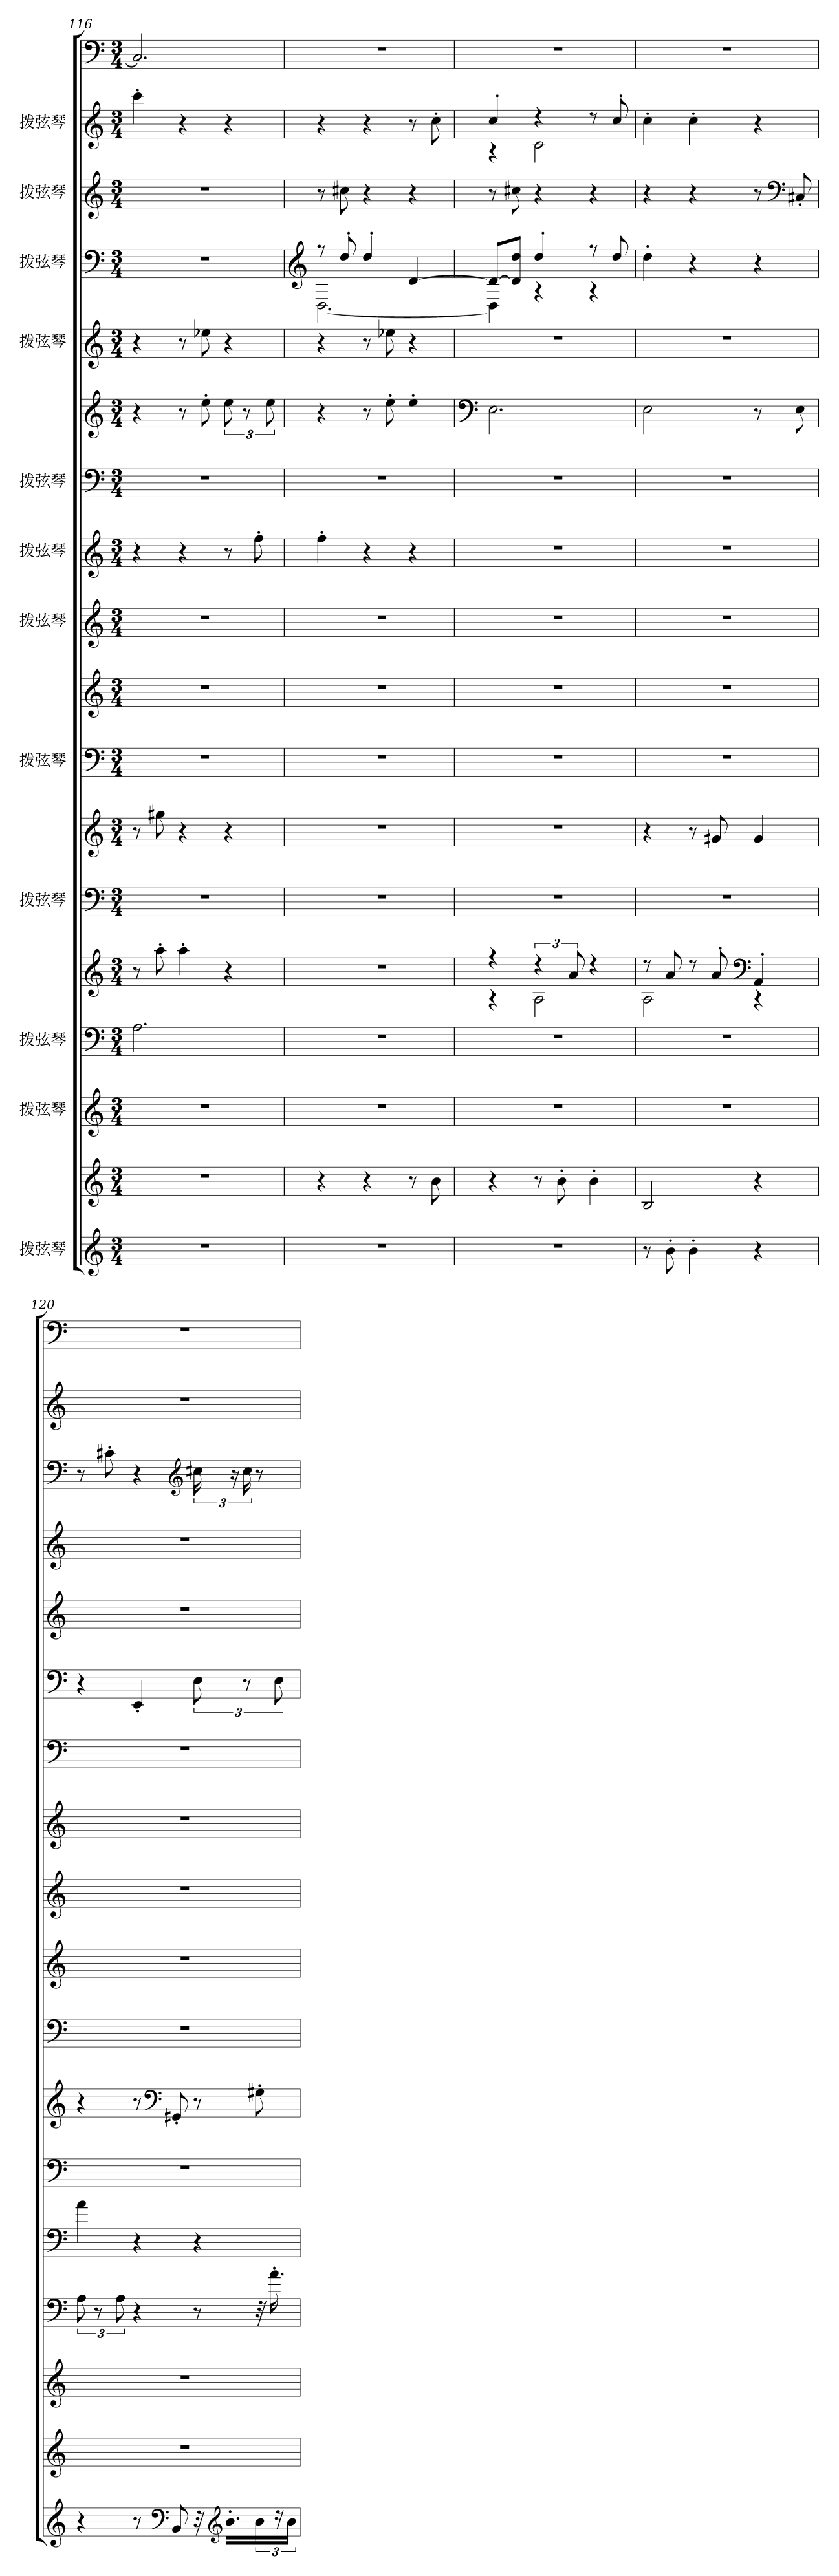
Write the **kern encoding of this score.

**kern	**kern	**kern	**kern	**kern	**kern	**kern	**kern	**kern	**kern	**kern	**kern	**kern	**kern	**kern	**kern	**kern	**kern
*part12	*part12	*part11	*part10	*part10	*part9	*part9	*part8	*part8	*part7	*part6	*part5	*part5	*part4	*part3	*part2	*part1	*part1
*staff18	*staff17	*staff16	*staff15	*staff14	*staff13	*staff12	*staff11	*staff10	*staff9	*staff8	*staff7	*staff6	*staff5	*staff4	*staff3	*staff2	*staff1
*I"拨弦琴	*	*I"拨弦琴	*I"拨弦琴	*	*I"拨弦琴	*	*I"拨弦琴	*	*I"拨弦琴	*I"拨弦琴	*I"拨弦琴	*	*I"拨弦琴	*I"拨弦琴	*I"拨弦琴	*I"拨弦琴	*
*clefG2	*clefG2	*clefG2	*clefF4	*clefG2	*clefF4	*clefG2	*clefF4	*clefG2	*clefG2	*clefG2	*clefF4	*clefG2	*clefG2	*clefF4	*clefG2	*clefG2	*clefF4
*k[]	*k[]	*k[]	*k[]	*k[]	*k[]	*k[]	*k[]	*k[]	*k[]	*k[]	*k[]	*k[]	*k[]	*k[]	*k[]	*k[]	*k[]
*M3/4	*M3/4	*M3/4	*M3/4	*M3/4	*M3/4	*M3/4	*M3/4	*M3/4	*M3/4	*M3/4	*M3/4	*M3/4	*M3/4	*M3/4	*M3/4	*M3/4	*M3/4
=116	=116	=116	=116	=116	=116	=116	=116	=116	=116	=116	=116	=116	=116	=116	=116	=116	=116
2.r	2.r	2.r	2.A\	8r	2.r	8r	2.r	2.r	2.r	4r	2.r	4r	4r	2.r	2.r	4ccc'\	2.C/]
.	.	.	.	8aa'\	.	8gg#X\	.	.	.	.	.	.	.	.	.	.	.
.	.	.	.	4aa'\	.	4r	.	.	.	4r	.	8r	8r	.	.	4r	.
.	.	.	.	.	.	.	.	.	.	.	.	8ee'\	8ee-X\	.	.	.	.
.	.	.	.	4r	.	4r	.	.	.	8r	.	12ee\	4r	.	.	4r	.
.	.	.	.	.	.	.	.	.	.	.	.	12r	.	.	.	.	.
.	.	.	.	.	.	.	.	.	.	8ff'\	.	.	.	.	.	.	.
.	.	.	.	.	.	.	.	.	.	.	.	12ee\	.	.	.	.	.
=117	=117	=117	=117	=117	=117	=117	=117	=117	=117	=117	=117	=117	=117	=117	=117	=117	=117
*	*	*	*	*	*	*	*	*	*	*	*	*	*	*clefG2	*	*	*
*	*	*	*	*	*	*	*	*	*	*	*	*	*	*^	*	*	*
2.r	4r	2.r	2.r	2.r	2.r	2.r	2.r	2.r	2.r	4ff'\	2.r	4r	4r	8r	[2.D\	8r	4r	2.r
.	.	.	.	.	.	.	.	.	.	.	.	.	.	8dd'/	.	8cc#X\	.	.
.	4r	.	.	.	.	.	.	.	.	4r	.	8r	8r	4dd'/	.	4r	4r	.
.	.	.	.	.	.	.	.	.	.	.	.	8ee'\	8ee-X\	.	.	.	.	.
.	8r	.	.	.	.	.	.	.	.	4r	.	4ee'\	4r	[4d/	.	4r	8r	.
.	8b\	.	.	.	.	.	.	.	.	.	.	.	.	.	.	.	8cc'\	.
=118	=118	=118	=118	=118	=118	=118	=118	=118	=118	=118	=118	=118	=118	=118	=118	=118	=118	=118
*	*	*	*	*	*	*	*	*	*	*	*	*clefF4	*	*	*	*	*	*
*	*	*	*	*^	*	*	*	*	*	*	*	*	*	*	*	*	*^	*
2.r	4r	2.r	2.r	4r	4r	2.r	2.r	2.r	2.r	2.r	2.r	2.r	2.E\	2.r	8d/L_	4D\]	8r	4cc'/	4r	2.r
.	.	.	.	.	.	.	.	.	.	.	.	.	.	.	8d/] 8dd/J	.	8cc#X\	.	.	.
.	8r	.	.	6r	2A\	.	.	.	.	.	.	.	.	.	4dd'/	4r	4r	4r	2c\	.
.	8b'\	.	.	.	.	.	.	.	.	.	.	.	.	.	.	.	.	.	.	.
.	.	.	.	12a/	.	.	.	.	.	.	.	.	.	.	.	.	.	.	.	.
.	4b'\	.	.	4r	.	.	.	.	.	.	.	.	.	.	8r	4r	4r	8r	.	.
.	.	.	.	.	.	.	.	.	.	.	.	.	.	.	8dd/	.	.	8cc'/	.	.
*	*	*	*	*	*	*	*	*	*	*	*	*	*	*	*v	*v	*	*v	*v	*
!!LO:PB:g=z
=119	=119	=119	=119	=119	=119	=119	=119	=119	=119	=119	=119	=119	=119	=119	=119	=119	=119	=119
8r	2B/	2.r	2.r	8r	2A\	2.r	4r	2.r	2.r	2.r	2.r	2.r	2E\	2.r	4dd'\	4r	4cc'\	2.r
8b'\	.	.	.	8a/	.	.	.	.	.	.	.	.	.	.	.	.	.	.
4b'\	.	.	.	8r	.	.	8r	.	.	.	.	.	.	.	4r	4r	4cc'\	.
.	.	.	.	8a'/	.	.	8g#X/	.	.	.	.	.	.	.	.	.	.	.
*	*	*	*	*clefF4	*	*	*	*	*	*	*	*	*	*	*	*	*	*
4r	4r	.	.	4AA'/	4r	.	4g#/	.	.	.	.	.	8r	.	4r	8r	4r	.
*	*	*	*	*	*	*	*	*	*	*	*	*	*	*	*	*clefF4	*	*
.	.	.	.	.	.	.	.	.	.	.	.	.	8E\	.	.	8C#X'/	.	.
*	*	*	*	*v	*v	*	*	*	*	*	*	*	*	*	*	*	*	*
=120	=120	=120	=120	=120	=120	=120	=120	=120	=120	=120	=120	=120	=120	=120	=120	=120	=120
4r	2.r	2.r	12A\	4a\	2.r	4r	2.r	2.r	2.r	2.r	2.r	4r	2.r	2.r	8r	2.r	2.r
.	.	.	12r	.	.	.	.	.	.	.	.	.	.	.	.	.	.
.	.	.	.	.	.	.	.	.	.	.	.	.	.	.	8c#X'\	.	.
.	.	.	12A\	.	.	.	.	.	.	.	.	.	.	.	.	.	.
8r	.	.	4r	4r	.	8r	.	.	.	.	.	4EE'/	.	.	4r	.	.
*clefF4	*	*	*	*	*	*clefF4	*	*	*	*	*	*	*	*	*	*	*
8BB/	.	.	.	.	.	8GG#X'/	.	.	.	.	.	.	.	.	.	.	.
*	*	*	*	*	*	*	*	*	*	*	*	*	*	*	*clefG2	*	*
32r	.	.	8r	4r	.	8r	.	.	.	.	.	12E\	.	.	24cc#X\	.	.
*clefG2	*	*	*	*	*	*	*	*	*	*	*	*	*	*	*	*	*
16.b'\LL	.	.	.	.	.	.	.	.	.	.	.	.	.	.	.	.	.
.	.	.	.	.	.	.	.	.	.	.	.	.	.	.	24r	.	.
.	.	.	.	.	.	.	.	.	.	.	.	12r	.	.	24cc#\	.	.
24b\JJ	.	.	32r	.	.	8G#X'\	.	.	.	.	.	.	.	.	8r	.	.
.	.	.	16.a'\	.	.	.	.	.	.	.	.	.	.	.	.	.	.
24r	.	.	.	.	.	.	.	.	.	.	.	12E\	.	.	.	.	.
24b\	.	.	.	.	.	.	.	.	.	.	.	.	.	.	.	.	.
=	=	=	=	=	=	=	=	=	=	=	=	=	=	=	=	=	=
*-	*-	*-	*-	*-	*-	*-	*-	*-	*-	*-	*-	*-	*-	*-	*-	*-	*-
